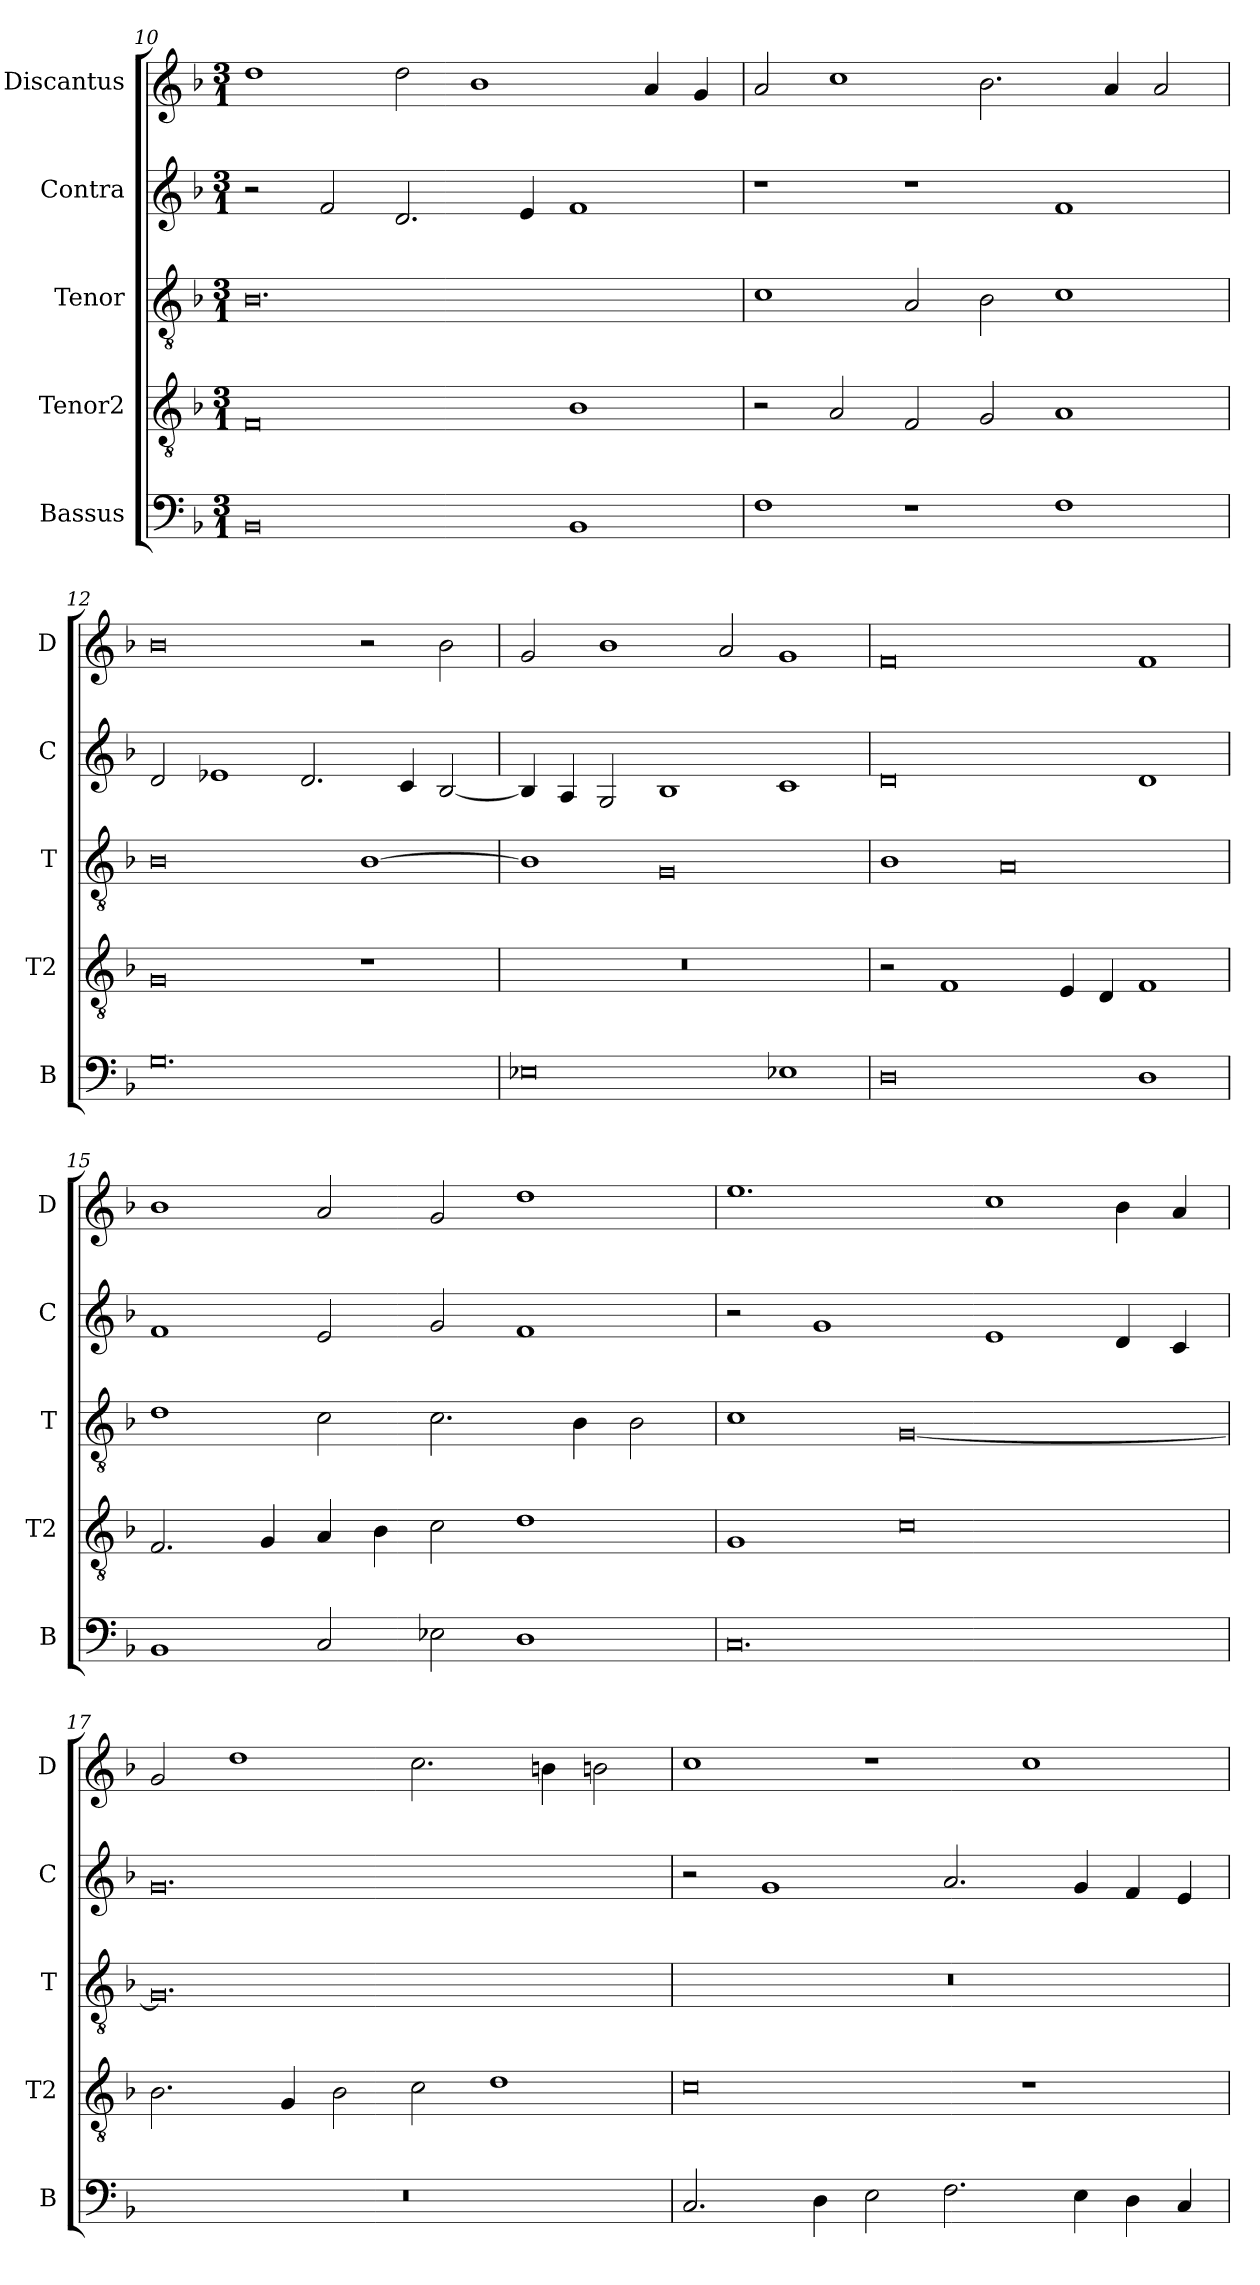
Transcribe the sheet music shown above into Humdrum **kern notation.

**kern	**kern	**kern	**kern	**kern
*part5	*part4	*part3	*part2	*part1
*staff5	*staff4	*staff3	*staff2	*staff1
*I"Bassus	*I"Tenor2	*I"Tenor	*I"Contra	*I"Discantus
*I'B	*I'T2	*I'T	*I'C	*I'D
*clefF4	*clefGv2	*clefGv2	*clefG2	*clefG2
*k[b-]	*k[b-]	*k[b-]	*k[b-]	*k[b-]
*M3/1	*M3/1	*M3/1	*M3/1	*M3/1
=10	=10	=10	=10	=10
0BB-	0F	0.B-	2r	1dd
.	.	.	2f/	.
.	.	.	2.d/	2dd\
.	.	.	.	1b-
.	.	.	4e/	.
1BB-	1B-	.	1f	.
.	.	.	.	4a/
.	.	.	.	4g/
=11	=11	=11	=11	=11
1F	2r	1c	1r	2a/
.	2A/	.	.	1cc
1r	2F/	2A/	1r	.
.	2G/	2B-\	.	2.b-\
1F	1A	1c	1f	.
.	.	.	.	4a/
.	.	.	.	2a/
=12	=12	=12	=12	=12
0.G	0G	0B-	2d/	0b-
.	.	.	1e-X	.
.	.	.	2.d/	.
.	1r	[1B-	.	2r
.	.	.	4c/	.
.	.	.	[2B-/	2b-\
=13	=13	=13	=13	=13
0E-X	0.r	1B-]	4B-/]	2g/
.	.	.	4A/	.
.	.	.	2G/	1b-
.	.	0G	1B-	.
.	.	.	.	2a/
1E-X	.	.	1c	1g
=14	=14	=14	=14	=14
0D	2r	1B-	0d	0f
.	1F	.	.	.
.	.	0A	.	.
.	4E/	.	.	.
.	4D/	.	.	.
1D	1F	.	1d	1f
=15	=15	=15	=15	=15
1BB-	2.F/	1d	1f	1b-
.	4G/	.	.	.
2C/	4A/	2c\	2e/	2a/
.	4B-\	.	.	.
2E-X\	2c\	2.c\	2g/	2g/
1D	1d	.	1f	1dd
.	.	4B-\	.	.
.	.	2B-\	.	.
=16	=16	=16	=16	=16
0.C	1G	1c	2r	1.ee
.	.	.	1g	.
.	0c	[0G	.	.
.	.	.	1e	1cc
.	.	.	4d/	4b-\
.	.	.	4c/	4a/
=17	=17	=17	=17	=17
0.r	2.B-\	0.G]	0.g	2g/
.	.	.	.	1dd
.	4G/	.	.	.
.	2B-\	.	.	.
.	2c\	.	.	2.cc\
.	1d	.	.	.
.	.	.	.	4bn\
.	.	.	.	2bn\
=18	=18	=18	=18	=18
2.C/	0c	0.r	2r	1cc
.	.	.	1g	.
4D\	.	.	.	.
2E\	.	.	.	1r
2.F\	.	.	2.a/	.
.	1r	.	.	1cc
4E\	.	.	4g/	.
4D\	.	.	4f/	.
4C/	.	.	4e/	.
=	=	=	=	=
*-	*-	*-	*-	*-
